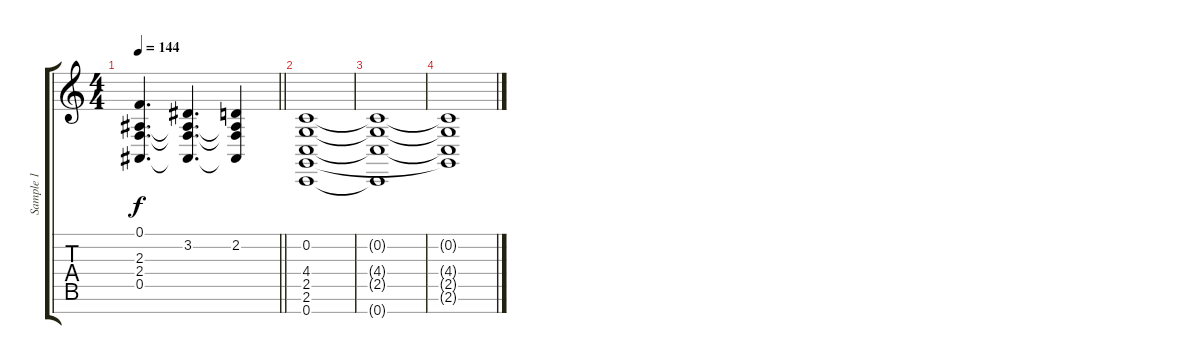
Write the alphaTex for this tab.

\track ("Sample 1" "Sample 1") {instrument pad2warm}
\staff {score tabs}
\tuning (F4 C4 Ab3 Eb3 Bb2 F2 C2) {hide}
\ts (4 4)
\tempo 144
\clef g2
\barLineRight lightlight
\ks c
(0.1 2.3 2.4 0.5).4{d dy f} (3.2 2.3{t} 2.4{t} 0.5{t}).4{d} (2.2 2.3{t} 2.4{t} 0.5{t}).4 |
\section ("" " ")
(0.2 4.4 2.5 2.6 0.7).1{volume 10} |
(0.2{t} 4.4{t} 2.5{t} 0.7{t}).1{volume 0} |
(0.2{t} 4.4{t} 2.5{t} 2.6{t}).1
